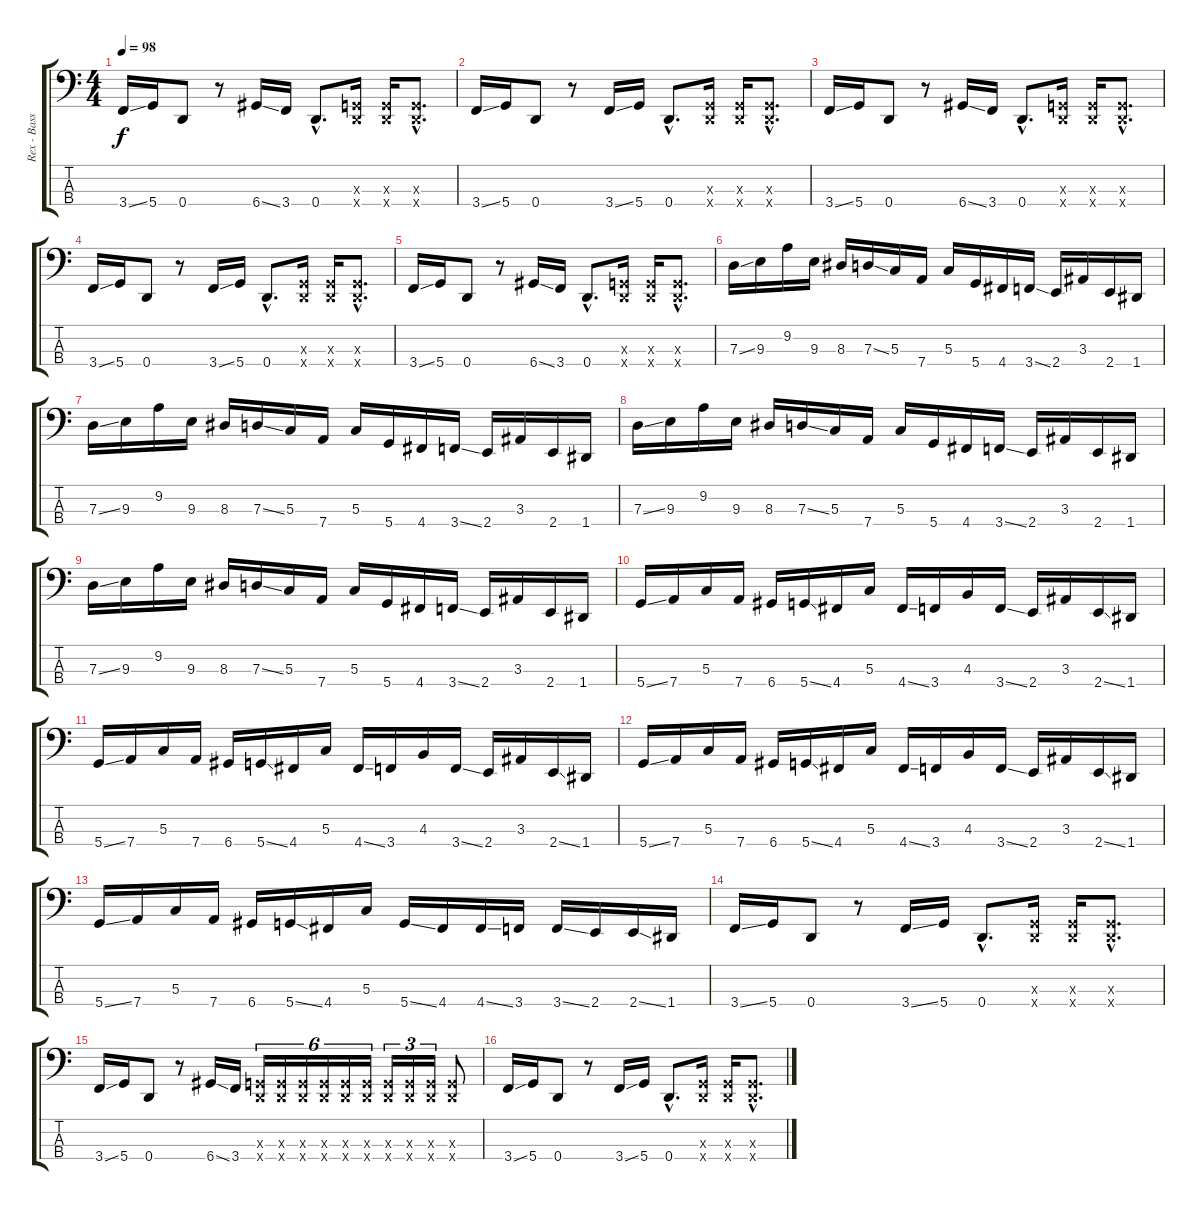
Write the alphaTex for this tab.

\track ("Rex - Bass" "Rex - Bass") {instrument electricbasspick}
\staff {score tabs}
\tuning (F2 C2 G1 D1) {hide}
\ts (4 4)
\tempo 98
\clef f4
\ks c
3.4{ss}.16{dy f} 5.4.16 0.4.8 r.8 6.4{ss}.16 3.4.16 0.4{hac}.8{d} (0.3{x} 0.4{x}).16 (0.3{x} 0.4{x}).16 (0.3{hac x} 0.4{hac x}).8{d} |
3.4{ss}.16 5.4.16 0.4.8 r.8 3.4{ss}.16 5.4.16 0.4{hac}.8{d} (0.3{x} 0.4{x}).16 (0.3{x} 0.4{x}).16 (0.3{hac x} 0.4{hac x}).8{d} |
3.4{ss}.16 5.4.16 0.4.8 r.8 6.4{ss}.16 3.4.16 0.4{hac}.8{d} (0.3{x} 0.4{x}).16 (0.3{x} 0.4{x}).16 (0.3{hac x} 0.4{hac x}).8{d} |
3.4{ss}.16 5.4.16 0.4.8 r.8 3.4{ss}.16 5.4.16 0.4{hac}.8{d} (0.3{x} 0.4{x}).16 (0.3{x} 0.4{x}).16 (0.3{hac x} 0.4{hac x}).8{d} |
3.4{ss}.16 5.4.16 0.4.8 r.8 6.4{ss}.16 3.4.16 0.4{hac}.8{d} (0.3{x} 0.4{x}).16 (0.3{x} 0.4{x}).16 (0.3{hac x} 0.4{hac x}).8{d} |
7.3{ss}.16 9.3.16 9.2.16 9.3.16 8.3.16 7.3{ss}.16 5.3.16 7.4.16 5.3.16 5.4.16 4.4.16 3.4{ss}.16 2.4.16 3.3.16 2.4.16 1.4.16 |
7.3{ss}.16 9.3.16 9.2.16 9.3.16 8.3.16 7.3{ss}.16 5.3.16 7.4.16 5.3.16 5.4.16 4.4.16 3.4{ss}.16 2.4.16 3.3.16 2.4.16 1.4.16 |
7.3{ss}.16 9.3.16 9.2.16 9.3.16 8.3.16 7.3{ss}.16 5.3.16 7.4.16 5.3.16 5.4.16 4.4.16 3.4{ss}.16 2.4.16 3.3.16 2.4.16 1.4.16 |
7.3{ss}.16 9.3.16 9.2.16 9.3.16 8.3.16 7.3{ss}.16 5.3.16 7.4.16 5.3.16 5.4.16 4.4.16 3.4{ss}.16 2.4.16 3.3.16 2.4.16 1.4.16 |
5.4{ss}.16 7.4.16 5.3.16 7.4.16 6.4.16 5.4{ss}.16 4.4.16 5.3.16 4.4{ss}.16 3.4.16 4.3.16 3.4{ss}.16 2.4.16 3.3.16 2.4{ss}.16 1.4.16 |
5.4{ss}.16 7.4.16 5.3.16 7.4.16 6.4.16 5.4{ss}.16 4.4.16 5.3.16 4.4{ss}.16 3.4.16 4.3.16 3.4{ss}.16 2.4.16 3.3.16 2.4{ss}.16 1.4.16 |
5.4{ss}.16 7.4.16 5.3.16 7.4.16 6.4.16 5.4{ss}.16 4.4.16 5.3.16 4.4{ss}.16 3.4.16 4.3.16 3.4{ss}.16 2.4.16 3.3.16 2.4{ss}.16 1.4.16 |
5.4{ss}.16 7.4.16 5.3.16 7.4.16 6.4.16 5.4{ss}.16 4.4.16 5.3.16 5.4{ss}.16 4.4.16 4.4{ss}.16 3.4.16 3.4{ss}.16 2.4.16 2.4{ss}.16 1.4.16 |
3.4{ss}.16 5.4.16 0.4.8 r.8 3.4{ss}.16 5.4.16 0.4{hac}.8{d} (0.3{x} 0.4{x}).16 (0.3{x} 0.4{x}).16 (0.3{hac x} 0.4{hac x}).8{d} |
3.4{ss}.16 5.4.16 0.4.8 r.8 6.4{ss}.16 3.4.16 (0.3{x} 0.4{x}).16{tu (6 4)} (0.3{x} 0.4{x}).16{tu (6 4)} (0.3{x} 0.4{x}).16{tu (6 4)} (0.3{x} 0.4{x}).16{tu (6 4)} (0.3{x} 0.4{x}).16{tu (6 4)} (0.3{x} 0.4{x}).16{tu (6 4)} (0.3{x} 0.4{x}).16{tu (3 2)} (0.3{x} 0.4{x}).16{tu (3 2)} (0.3{x} 0.4{x}).16{tu (3 2)} (0.3{x} 0.4{x}).8 |
3.4{ss}.16 5.4.16 0.4.8 r.8 3.4{ss}.16 5.4.16 0.4{hac}.8{d} (0.3{x} 0.4{x}).16 (0.3{x} 0.4{x}).16 (0.3{hac x} 0.4{hac x}).8{d}
